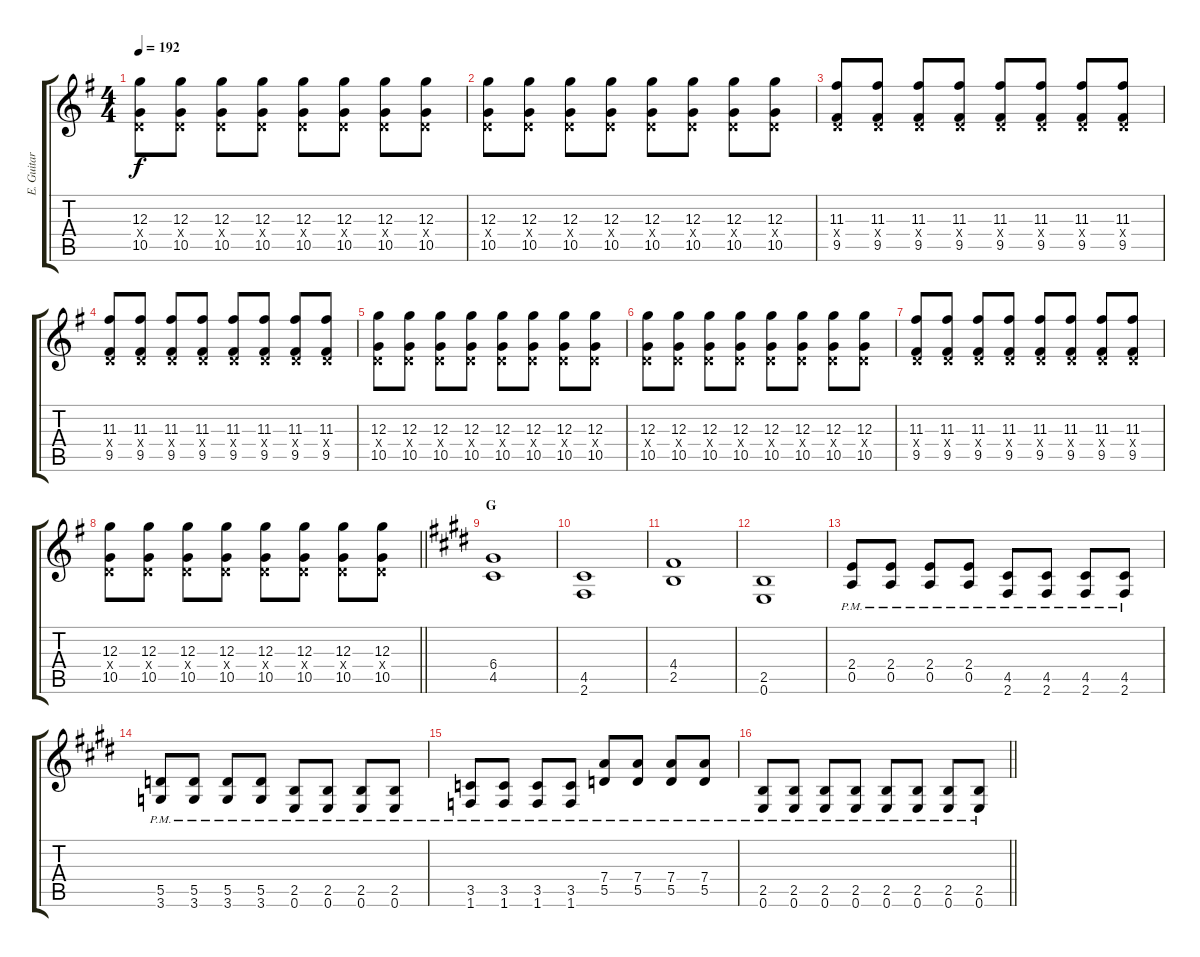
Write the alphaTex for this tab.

\track ("E. Guitar II" "E. Guitar ") {instrument overdrivenguitar}
\staff {score tabs}
\tuning (E4 B3 G3 D3 A2 E2) {hide}
\ts (4 4)
\tempo 192
\clef g2
\ks g
(12.3 0.4{x} 10.5).8{dy f} (12.3 0.4{x} 10.5).8 (12.3 0.4{x} 10.5).8 (12.3 0.4{x} 10.5).8 (12.3 0.4{x} 10.5).8 (12.3 0.4{x} 10.5).8 (12.3 0.4{x} 10.5).8 (12.3 0.4{x} 10.5).8 |
(12.3 0.4{x} 10.5).8 (12.3 0.4{x} 10.5).8 (12.3 0.4{x} 10.5).8 (12.3 0.4{x} 10.5).8 (12.3 0.4{x} 10.5).8 (12.3 0.4{x} 10.5).8 (12.3 0.4{x} 10.5).8 (12.3 0.4{x} 10.5).8 |
(11.3 0.4{x} 9.5).8 (11.3 0.4{x} 9.5).8 (11.3 0.4{x} 9.5).8 (11.3 0.4{x} 9.5).8 (11.3 0.4{x} 9.5).8 (11.3 0.4{x} 9.5).8 (11.3 0.4{x} 9.5).8 (11.3 0.4{x} 9.5).8 |
(11.3 0.4{x} 9.5).8 (11.3 0.4{x} 9.5).8 (11.3 0.4{x} 9.5).8 (11.3 0.4{x} 9.5).8 (11.3 0.4{x} 9.5).8 (11.3 0.4{x} 9.5).8 (11.3 0.4{x} 9.5).8 (11.3 0.4{x} 9.5).8 |
(12.3 0.4{x} 10.5).8 (12.3 0.4{x} 10.5).8 (12.3 0.4{x} 10.5).8 (12.3 0.4{x} 10.5).8 (12.3 0.4{x} 10.5).8 (12.3 0.4{x} 10.5).8 (12.3 0.4{x} 10.5).8 (12.3 0.4{x} 10.5).8 |
(12.3 0.4{x} 10.5).8 (12.3 0.4{x} 10.5).8 (12.3 0.4{x} 10.5).8 (12.3 0.4{x} 10.5).8 (12.3 0.4{x} 10.5).8 (12.3 0.4{x} 10.5).8 (12.3 0.4{x} 10.5).8 (12.3 0.4{x} 10.5).8 |
(11.3 0.4{x} 9.5).8 (11.3 0.4{x} 9.5).8 (11.3 0.4{x} 9.5).8 (11.3 0.4{x} 9.5).8 (11.3 0.4{x} 9.5).8 (11.3 0.4{x} 9.5).8 (11.3 0.4{x} 9.5).8 (11.3 0.4{x} 9.5).8 |
\barLineRight lightlight
(12.3 0.4{x} 10.5).8 (12.3 0.4{x} 10.5).8 (12.3 0.4{x} 10.5).8 (12.3 0.4{x} 10.5).8 (12.3 0.4{x} 10.5).8 (12.3 0.4{x} 10.5).8 (12.3 0.4{x} 10.5).8 (12.3 0.4{x} 10.5).8 |
\section ("" "G")
\ks e
(6.4 4.5).1 |
(4.5 2.6).1 |
(4.4 2.5).1 |
(2.5 0.6).1 |
(2.4{pm} 0.5{pm}).8 (2.4{pm} 0.5{pm}).8 (2.4{pm} 0.5{pm}).8 (2.4{pm} 0.5{pm}).8 (4.5{pm} 2.6{pm}).8 (4.5{pm} 2.6{pm}).8 (4.5{pm} 2.6{pm}).8 (4.5{pm} 2.6{pm}).8 |
(5.5{pm} 3.6{pm}).8 (5.5{pm} 3.6{pm}).8 (5.5{pm} 3.6{pm}).8 (5.5{pm} 3.6{pm}).8 (2.5{pm} 0.6{pm}).8 (2.5{pm} 0.6{pm}).8 (2.5{pm} 0.6{pm}).8 (2.5{pm} 0.6{pm}).8 |
(3.5{pm} 1.6{pm}).8 (3.5{pm} 1.6{pm}).8 (3.5{pm} 1.6{pm}).8 (3.5{pm} 1.6{pm}).8 (7.4{pm} 5.5{pm}).8 (7.4{pm} 5.5{pm}).8 (7.4{pm} 5.5{pm}).8 (7.4{pm} 5.5{pm}).8 |
\barLineRight lightlight
(2.5{pm} 0.6{pm}).8 (2.5{pm} 0.6{pm}).8 (2.5{pm} 0.6{pm}).8 (2.5{pm} 0.6{pm}).8 (2.5{pm} 0.6{pm}).8 (2.5{pm} 0.6{pm}).8 (2.5{pm} 0.6{pm}).8 (2.5{pm} 0.6{pm}).8
